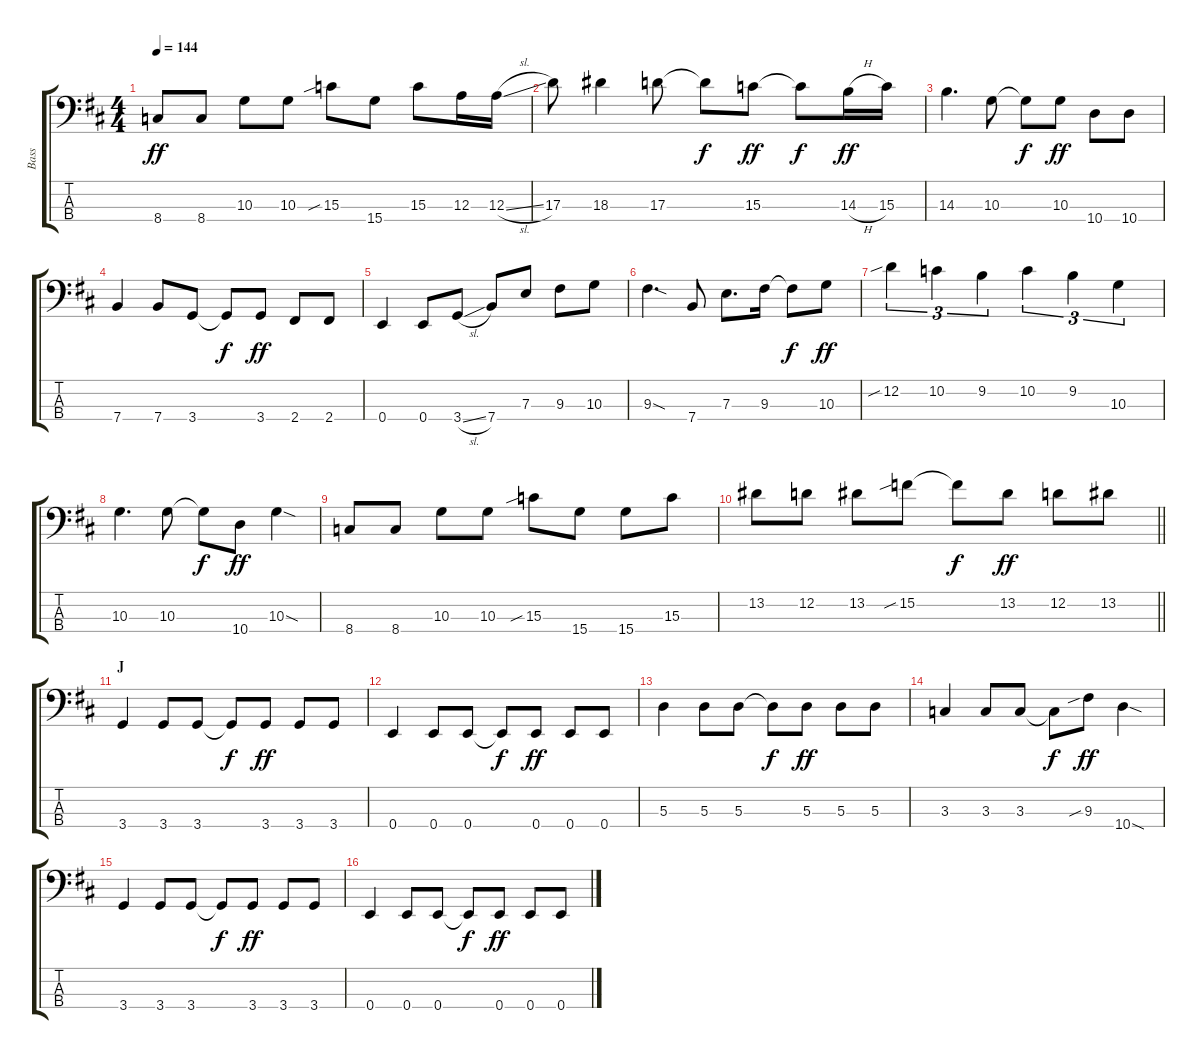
\track ("Bass" "Bass") {instrument electricbasspick}
\staff {score tabs}
\tuning (G2 D2 A1 E1) {hide}
\ts (4 4)
\tempo 144
\clef f4
\ks d
8.4.8{dy ff} 8.4.8 10.3.8 10.3.8 15.3{sib}.8 15.4.8 15.3.8 12.3.16 12.3{sl}.16 |
17.3.8 18.3.4 17.3.8 17.3{t}.8{dy f} 15.3.8{dy ff} 15.3{t}.8{dy f} 14.3{h}.16{dy ff} 15.3.16 |
14.3.4{d} 10.3.8 10.3{t}.8{dy f} 10.3.8{dy ff} 10.4.8 10.4.8 |
7.4.4 7.4.8 3.4.8 3.4{t}.8{dy f} 3.4.8{dy ff} 2.4.8 2.4.8 |
0.4.4 0.4.8 3.4{sl}.8 7.4.8 7.3.8 9.3.8 10.3.8 |
9.3{sod}.4{d} 7.4.8 7.3.8{d} 9.3.16 9.3{t}.8{dy f} 10.3.8{dy ff} |
12.2{sib}.4{tu (3 2)} 10.2.4{tu (3 2)} 9.2.4{tu (3 2)} 10.2.4{tu (3 2)} 9.2.4{tu (3 2)} 10.3.4{tu (3 2)} |
10.3.4{d} 10.3.8 10.3{t}.8{dy f} 10.4.8{dy ff} 10.3{sod}.4 |
8.4.8 8.4.8 10.3.8 10.3.8 15.3{sib}.8 15.4.8 15.4.8 15.3.8 |
\barLineRight lightlight
13.2.8 12.2.8 13.2.8 15.2{sib}.8 15.2{t}.8{dy f} 13.2.8{dy ff} 12.2.8 13.2.8 |
\section ("" "J")
3.4.4 3.4.8 3.4.8 3.4{t}.8{dy f} 3.4.8{dy ff} 3.4.8 3.4.8 |
0.4.4 0.4.8 0.4.8 0.4{t}.8{dy f} 0.4.8{dy ff} 0.4.8 0.4.8 |
5.3.4 5.3.8 5.3.8 5.3{t}.8{dy f} 5.3.8{dy ff} 5.3.8 5.3.8 |
3.3.4 3.3.8 3.3.8 3.3{t}.8{dy f} 9.3{sib}.8{dy ff} 10.4{sod}.4 |
3.4.4 3.4.8 3.4.8 3.4{t}.8{dy f} 3.4.8{dy ff} 3.4.8 3.4.8 |
0.4.4 0.4.8 0.4.8 0.4{t}.8{dy f} 0.4.8{dy ff} 0.4.8 0.4.8
